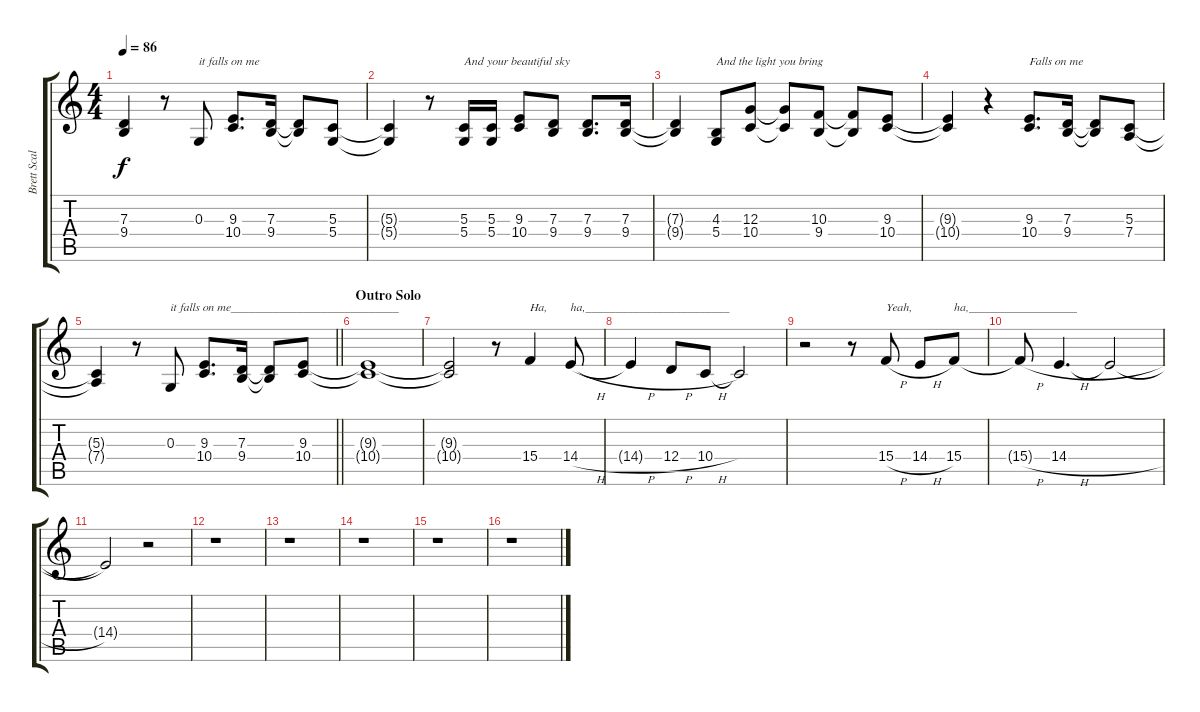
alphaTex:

\track ("Brett Scallions (Vocals)" "Brett Scal") {instrument violin}
\staff {score tabs}
\tuning (E4 B3 G3 D3 A2 E2) {hide}
\ts (4 4)
\tempo 86
\clef g2
\ks c
(7.3 9.4).4{dy f} r.8 0.3.8{txt "it falls on me"} (9.3 10.4).8{d} (7.3 9.4).16 (7.3{t} 9.4{t}).8 (5.3 5.4).8 |
(5.3{t} 5.4{t}).4 r.8 (5.3 5.4).16{txt "And your beautiful sky"} (5.3 5.4).16 (9.3 10.4).8 (7.3 9.4).8 (7.3 9.4).8{d} (7.3 9.4).16 |
(7.3{t} 9.4{t}).4 (4.3 5.4).8{txt "And the light you bring"} (12.3 10.4).8 (12.3{t} 10.4{t}).8 (10.3 9.4).8 (10.3{t} 9.4{t}).8 (9.3 10.4).8 |
(9.3{t} 10.4{t}).4 r.4 (9.3 10.4).8{d txt "Falls on me"} (7.3 9.4).16 (7.3{t} 9.4{t}).8 (5.3 7.4).8 |
\barLineRight lightlight
(5.3{t} 7.4{t}).4 r.8 0.3.8{txt "it falls on me____________________________"} (9.3 10.4).8{d} (7.3 9.4).16 (7.3{t} 9.4{t}).8 (9.3 10.4).8 |
\section ("" "Outro Solo")
(9.3{t} 10.4{t}).1 |
(9.3{t} 10.4{t}).2 r.8 15.4.4{txt "Ha,"} 14.4{h}.8{txt "ha,________________________"} |
14.4{h t}.4 12.4{h}.8 10.4{h}.8 10.4{t}.2 |
r.2 r.8 15.4{h}.8{txt "Yeah,"} 14.4{h}.8 15.4.8{txt "ha,__________________"} |
15.4{h t}.8 14.4{h}.4{d} 14.4{h t}.2 |
14.4{t}.2 r.2 |
r.1 |
r.1 |
r.1 |
r.1 |
r.1
